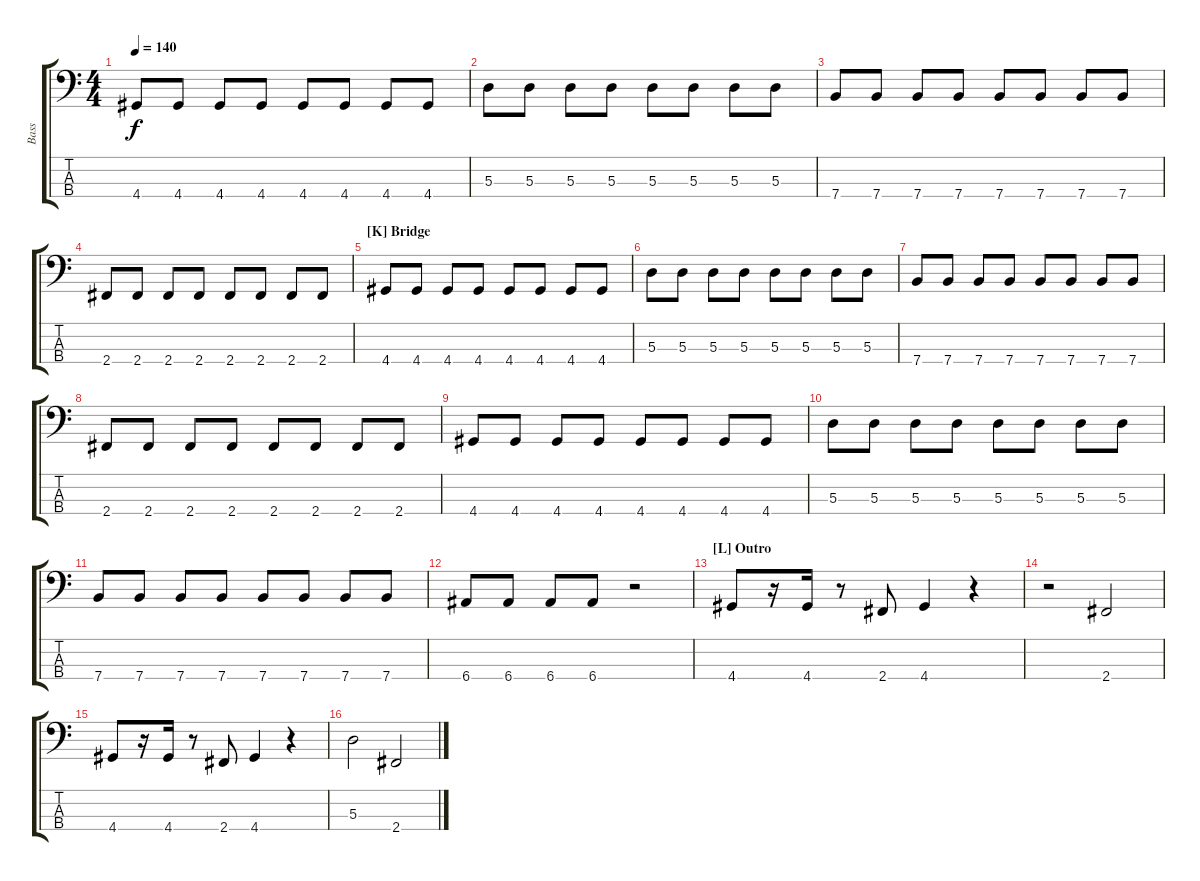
\track ("Bass" "Bass") {instrument electricbassfinger}
\staff {score tabs}
\tuning (G2 D2 A1 E1) {hide}
\ts (4 4)
\tempo 140
\clef f4
\ks c
4.4.8{dy f} 4.4.8 4.4.8 4.4.8 4.4.8 4.4.8 4.4.8 4.4.8 |
5.3.8 5.3.8 5.3.8 5.3.8 5.3.8 5.3.8 5.3.8 5.3.8 |
7.4.8 7.4.8 7.4.8 7.4.8 7.4.8 7.4.8 7.4.8 7.4.8 |
2.4.8 2.4.8 2.4.8 2.4.8 2.4.8 2.4.8 2.4.8 2.4.8 |
\section ("" "[K] Bridge")
4.4.8 4.4.8 4.4.8 4.4.8 4.4.8 4.4.8 4.4.8 4.4.8 |
5.3.8 5.3.8 5.3.8 5.3.8 5.3.8 5.3.8 5.3.8 5.3.8 |
7.4.8 7.4.8 7.4.8 7.4.8 7.4.8 7.4.8 7.4.8 7.4.8 |
2.4.8 2.4.8 2.4.8 2.4.8 2.4.8 2.4.8 2.4.8 2.4.8 |
4.4.8 4.4.8 4.4.8 4.4.8 4.4.8 4.4.8 4.4.8 4.4.8 |
5.3.8 5.3.8 5.3.8 5.3.8 5.3.8 5.3.8 5.3.8 5.3.8 |
7.4.8 7.4.8 7.4.8 7.4.8 7.4.8 7.4.8 7.4.8 7.4.8 |
6.4.8 6.4.8 6.4.8 6.4.8 r.2 |
\section ("" "[L] Outro")
4.4.8 r.16 4.4.16 r.8 2.4.8 4.4.4 r.4 |
r.2 2.4.2 |
4.4.8 r.16 4.4.16 r.8 2.4.8 4.4.4 r.4 |
5.3.2 2.4.2
